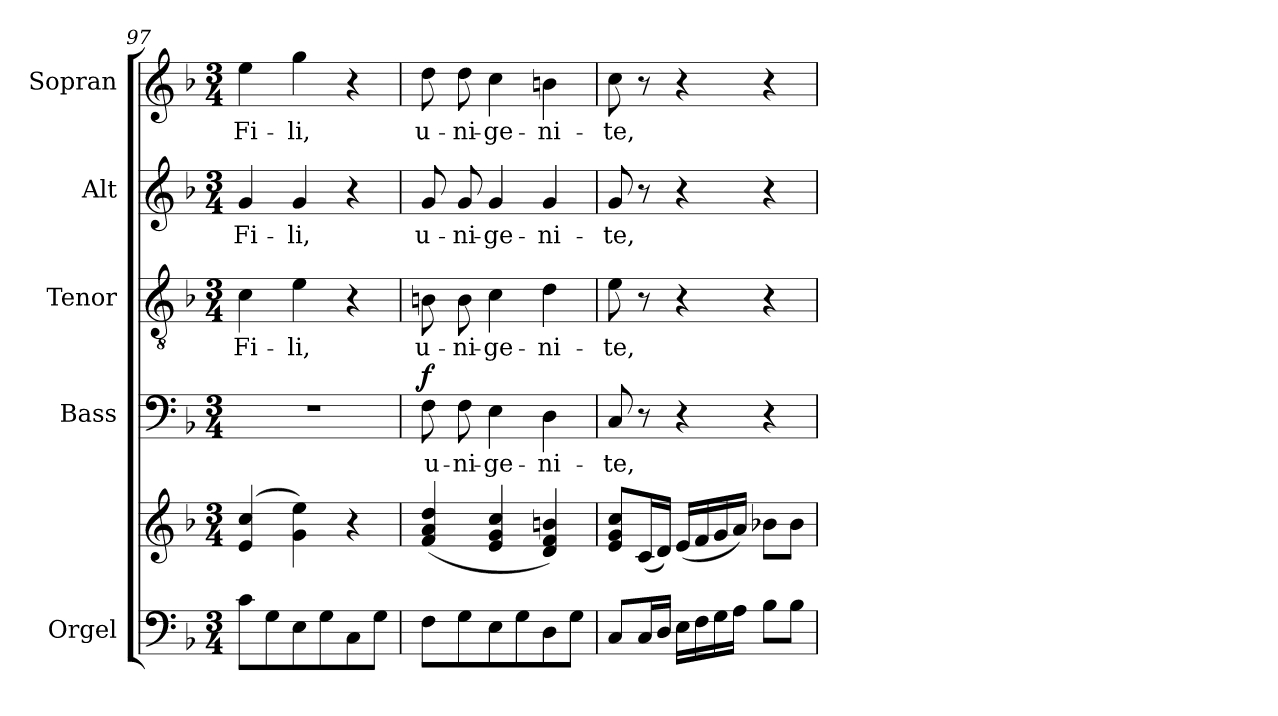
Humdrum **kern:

**kern	**kern	**kern	**text	**dynam	**kern	**text	**kern	**text	**kern	**text
*part5	*part5	*part4	*part4	*part4	*part3	*part3	*part2	*part2	*part1	*part1
*staff6	*staff5	*staff4	*staff4	*staff4	*staff3	*staff3	*staff2	*staff2	*staff1	*staff1
*I"Orgel	*	*I"Bass	*	*	*I"Tenor	*	*I"Alt	*	*I"Sopran	*
*I'Org.	*	*I'B.	*	*	*I'T.	*	*I'A.	*	*I'S.	*
*clefF4	*clefG2	*clefF4	*	*	*clefGv2	*	*clefG2	*	*clefG2	*
*k[b-]	*k[b-]	*k[b-]	*	*	*k[b-]	*	*k[b-]	*	*k[b-]	*
*F:	*F:	*F:	*	*	*F:	*	*F:	*	*F:	*
*M3/4	*M3/4	*M3/4	*	*	*M3/4	*	*M3/4	*	*M3/4	*
=97	=97	=97	=97	=97	=97	=97	=97	=97	=97	=97
!	!	!	!	!	!	!LO:LY:b	!	!LO:LY:b	!	!LO:LY:b
8c\L	(4e/ 4cc/	2.r	.	.	4c\	Fi-	4g/	Fi-	4ee\	Fi-
8G\	.	.	.	.	.	.	.	.	.	.
!	!	!	!	!	!	!LO:LY:b	!	!LO:LY:b	!	!LO:LY:b
8E\	4g\ 4ee\)	.	.	.	4e\	-li,	4g/	-li,	4gg\	-li,
8G\	.	.	.	.	.	.	.	.	.	.
8C\	4r	.	.	.	4r	.	4r	.	4r	.
8G\J	.	.	.	.	.	.	.	.	.	.
!!LO:LB:g=z
=98	=98	=98	=98	=98	=98	=98	=98	=98	=98	=98
!	!	!	!LO:LY:b	!LO:DY:a	!	!LO:LY:b	!	!LO:LY:b	!	!LO:LY:b
8F\L	(<4f/ 4a/ 4dd/	8F\	u-	f	8Bn\	u-	8g/	u-	8dd\	u-
!	!	!	!LO:LY:b	!	!	!LO:LY:b	!	!LO:LY:b	!	!LO:LY:b
8G\	.	8F\	-ni-	.	8B\	-ni-	8g/	-ni-	8dd\	-ni-
!	!	!	!LO:LY:b	!	!	!LO:LY:b	!	!LO:LY:b	!	!LO:LY:b
8E\	4e/ 4g/ 4cc/	4E\	-ge-	.	4c\	-ge-	4g/	-ge-	4cc\	-ge-
8G\	.	.	.	.	.	.	.	.	.	.
!	!	!	!LO:LY:b	!	!	!LO:LY:b	!	!LO:LY:b	!	!LO:LY:b
8D\	4d/ 4f/ 4bn/)	4D\	-ni-	.	4d\	-ni-	4g/	-ni-	4bn\	-ni-
8G\J	.	.	.	.	.	.	.	.	.	.
=99	=99	=99	=99	=99	=99	=99	=99	=99	=99	=99
!	!	!	!LO:LY:b	!	!	!LO:LY:b	!	!LO:LY:b	!	!LO:LY:b
8C/L	8e/ 8g/ 8cc/L	8C/	-te,	.	8e\	-te,	8g/	-te,	8cc\	-te,
16C/L	(<16c/L	8r	.	.	8r	.	8r	.	8r	.
16D/JJ	16d/JJ)	.	.	.	.	.	.	.	.	.
16E\LL	(<16e/LL	4r	.	.	4r	.	4r	.	4r	.
16F\	16f/	.	.	.	.	.	.	.	.	.
16G\	16g/	.	.	.	.	.	.	.	.	.
16A\JJ	16a/JJ)	.	.	.	.	.	.	.	.	.
8B-\L	8b-X\L	4r	.	.	4r	.	4r	.	4r	.
8B-\J	8b-\J	.	.	.	.	.	.	.	.	.
=	=	=	=	=	=	=	=	=	=	=
*-	*-	*-	*-	*-	*-	*-	*-	*-	*-	*-
